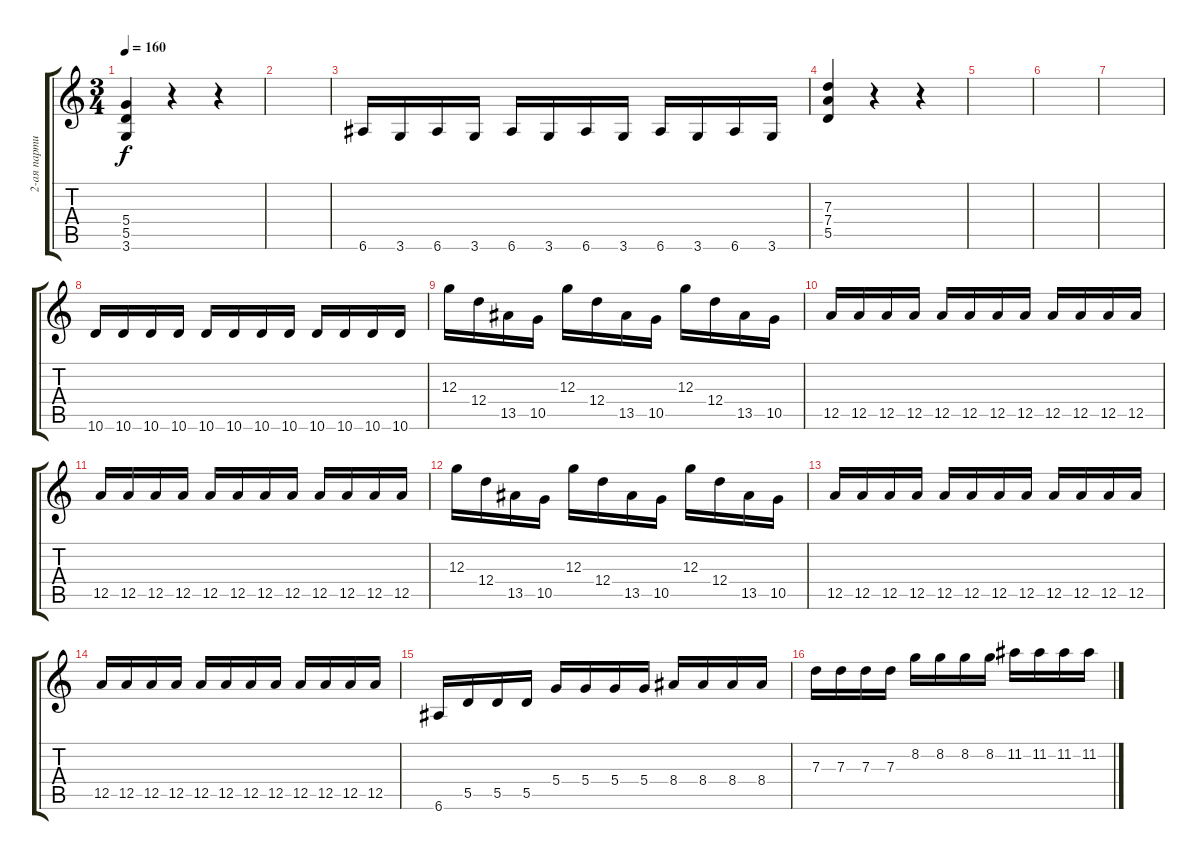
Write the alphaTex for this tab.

\track ("2-ая партия by Rome Efa" "2-ая парти") {instrument distortionguitar}
\staff {score tabs}
\tuning (E4 B3 G3 D3 A2 E2) {hide}
\ts (3 4)
\tempo 160
\clef g2
\ks c
(5.4 5.5 3.6).4{dy f} r.4 r.4 |
|
6.6.16 3.6.16 6.6.16 3.6.16 6.6.16 3.6.16 6.6.16 3.6.16 6.6.16 3.6.16 6.6.16 3.6.16 |
(7.3 7.4 5.5).4 r.4 r.4 |
|
|
|
10.6.16 10.6.16 10.6.16 10.6.16 10.6.16 10.6.16 10.6.16 10.6.16 10.6.16 10.6.16 10.6.16 10.6.16 |
12.3.16 12.4.16 13.5.16 10.5.16 12.3.16 12.4.16 13.5.16 10.5.16 12.3.16 12.4.16 13.5.16 10.5.16 |
12.5.16 12.5.16 12.5.16 12.5.16 12.5.16 12.5.16 12.5.16 12.5.16 12.5.16 12.5.16 12.5.16 12.5.16 |
12.5.16 12.5.16 12.5.16 12.5.16 12.5.16 12.5.16 12.5.16 12.5.16 12.5.16 12.5.16 12.5.16 12.5.16 |
12.3.16 12.4.16 13.5.16 10.5.16 12.3.16 12.4.16 13.5.16 10.5.16 12.3.16 12.4.16 13.5.16 10.5.16 |
12.5.16 12.5.16 12.5.16 12.5.16 12.5.16 12.5.16 12.5.16 12.5.16 12.5.16 12.5.16 12.5.16 12.5.16 |
12.5.16 12.5.16 12.5.16 12.5.16 12.5.16 12.5.16 12.5.16 12.5.16 12.5.16 12.5.16 12.5.16 12.5.16 |
6.6.16 5.5.16 5.5.16 5.5.16 5.4.16 5.4.16 5.4.16 5.4.16 8.4.16 8.4.16 8.4.16 8.4.16 |
7.3.16 7.3.16 7.3.16 7.3.16 8.2.16 8.2.16 8.2.16 8.2.16 11.2.16 11.2.16 11.2.16 11.2.16
